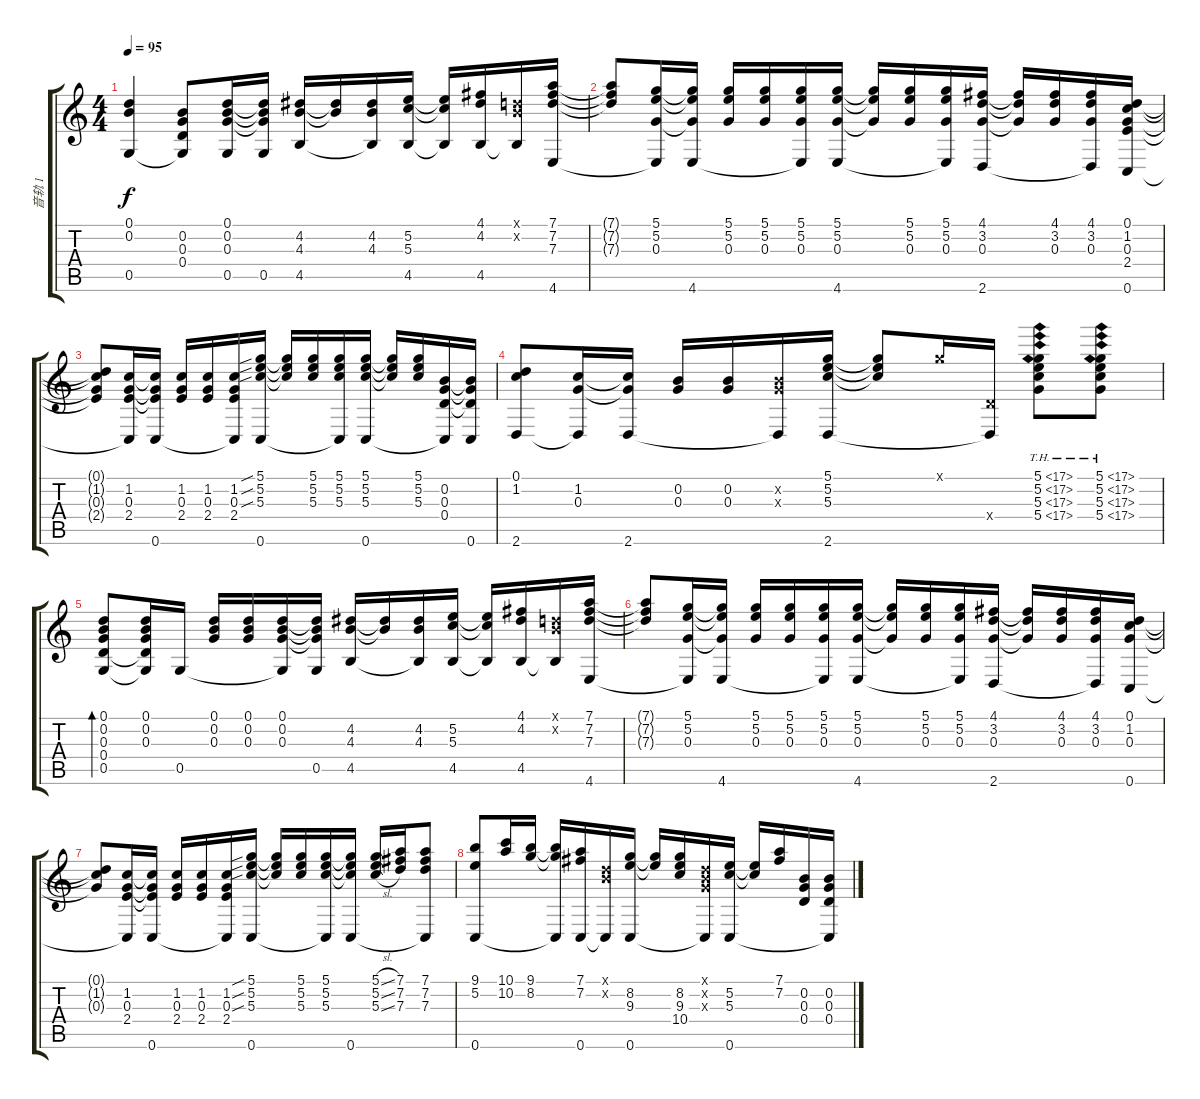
\track ("音轨 1" "音轨 1") {instrument acousticguitarsteel}
\staff {score tabs}
\tuning (D4 B3 G3 D3 G2 C2) {hide}
\ts (4 4)
\tempo 95
\clef g2
\ks c
(0.1 0.2 0.5).4{dy f} (0.2 0.3 0.4 0.5{t}).8 (0.1 0.2 0.3 0.5).16 (0.1{t} 0.2{t} 0.3{t} 0.5).16 (4.2 4.3 4.5).16 (4.2{t} 4.3{t}).16 (4.2 4.3 4.5{t}).16 (5.2 5.3 4.5).16 (5.2{t} 5.3{t} 4.5{t}).16 (4.1 4.2 4.5).16 (0.1{x} 0.2{x} 4.5{t}).16 (7.1 7.2 7.3 4.6).16 |
(7.1{t} 7.2{t} 7.3{t}).8 (5.1 5.2 0.3 4.6{t}).16 (5.1{t} 5.2{t} 0.3{t} 4.6).16 (5.1 5.2 0.3).16 (5.1 5.2 0.3).16 (5.1 5.2 0.3 4.6{t}).16 (5.1 5.2 0.3 4.6).16 (5.1{t} 5.2{t} 0.3{t}).16 (5.1 5.2 0.3).16 (5.1 5.2 0.3 4.6{t}).16 (4.1 3.2 0.3 2.6).16 (4.1{t} 3.2{t} 0.3{t}).16 (4.1 3.2 0.3).16 (4.1 3.2 0.3 2.6{t}).16 (0.1 1.2 0.3 2.4 0.6).16 |
(0.1{t} 1.2{t} 0.3{t} 2.4{t}).8 (1.2 0.3 2.4 0.6{t}).16 (1.2{t} 0.3{t} 2.4{t} 0.6).16 (1.2 0.3 2.4).16 (1.2 0.3 2.4).16 (1.2 0.3 2.4 0.6{t}).16 (5.1{sib} 5.2{sib} 5.3{sib} 0.6).16 (5.1{t} 5.2{t} 5.3{t}).16 (5.1 5.2 5.3).16 (5.1 5.2 5.3 0.6{t}).16 (5.1 5.2 5.3 0.6).16 (5.1{t} 5.2{t} 5.3{t}).16 (5.1 5.2 5.3).16 (0.2 0.3 0.4 0.6{t}).16 (0.2{t} 0.3{t} 0.4{t} 0.6).16 |
(0.1 1.2 2.6).8 (1.2 0.3 2.6{t}).16 (1.2{t} 0.3{t} 2.6).16 (0.2 0.3).16 (0.2 0.3).16 (0.2{x} 0.3{x} 2.6{t}).16 (5.1 5.2 5.3 2.6).16 (5.1{t} 5.2{t} 5.3{t}).8 5.1{x}.16 (0.4{x} 2.6{t}).16 (5.1{th 12} 5.2{th 12} 5.3{th 12} 5.4{th 12}).8 (5.1{th 12} 5.2{th 12} 5.3{th 12} 5.4{th 12}).8 |
(0.1 0.2 0.3 0.4 0.5).8{bd 480} (0.1 0.2 0.3 0.4{t} 0.5{t}).16 0.5.16 (0.1 0.2 0.3).16 (0.1 0.2 0.3).16 (0.1 0.2 0.3 0.5{t}).16 (0.1{t} 0.2{t} 0.3{t} 0.5).16 (4.2 4.3 4.5).16 (4.2{t} 4.3{t}).16 (4.2 4.3 4.5{t}).16 (5.2 5.3 4.5).16 (5.2{t} 5.3{t} 4.5{t}).16 (4.1 4.2 4.5).16 (0.1{x} 0.2{x} 4.5{t}).16 (7.1 7.2 7.3 4.6).16 |
(7.1{t} 7.2{t} 7.3{t}).8 (5.1 5.2 0.3 4.6{t}).16 (5.1{t} 5.2{t} 0.3{t} 4.6).16 (5.1 5.2 0.3).16 (5.1 5.2 0.3).16 (5.1 5.2 0.3 4.6{t}).16 (5.1 5.2 0.3 4.6).16 (5.1{t} 5.2{t} 0.3{t}).16 (5.1 5.2 0.3).16 (5.1 5.2 0.3 4.6{t}).16 (4.1 3.2 0.3 2.6).16 (4.1{t} 3.2{t} 0.3{t}).16 (4.1 3.2 0.3).16 (4.1 3.2 0.3 2.6{t}).16 (0.1 1.2 0.3 0.6).16 |
(0.1{t} 1.2{t} 0.3{t}).8 (1.2 0.3 2.4 0.6{t}).16 (1.2{t} 0.3{t} 2.4{t} 0.6).16 (1.2 0.3 2.4).16 (1.2 0.3 2.4).16 (1.2 0.3 2.4 0.6{t}).16 (5.1{sib} 5.2{sib} 5.3{sib} 0.6).16 (5.1{t} 5.2{t} 5.3{t}).16 (5.1 5.2 5.3).16 (5.1 5.2 5.3 0.6{t}).16 (5.1{t} 5.2{t} 5.3{t} 0.6).16 (5.1{sl} 5.2{sl} 5.3{sl}).16 (7.1 7.2 7.3).16 (7.1 7.2 7.3 0.6{t}).8 |
(9.1 5.2 0.6).8 (10.1 10.2).16 (9.1 8.2).16 (9.1{t} 8.2{t} 0.6{t}).16 (7.1 7.2 0.6).16 (0.1{x} 0.2{x} 0.6{t}).16 (8.2 9.3 0.6).16 (8.2{t} 9.3{t}).16 (8.2 9.3 10.4).16 (0.1{x} 0.2{x} 0.3{x} 0.6{t}).16 (5.2 5.3 0.6).16 (5.2{t} 5.3{t}).16 (7.1 7.2).16 (0.2 0.3 0.4).16 (0.2 0.3 0.4 0.6{t}).16
